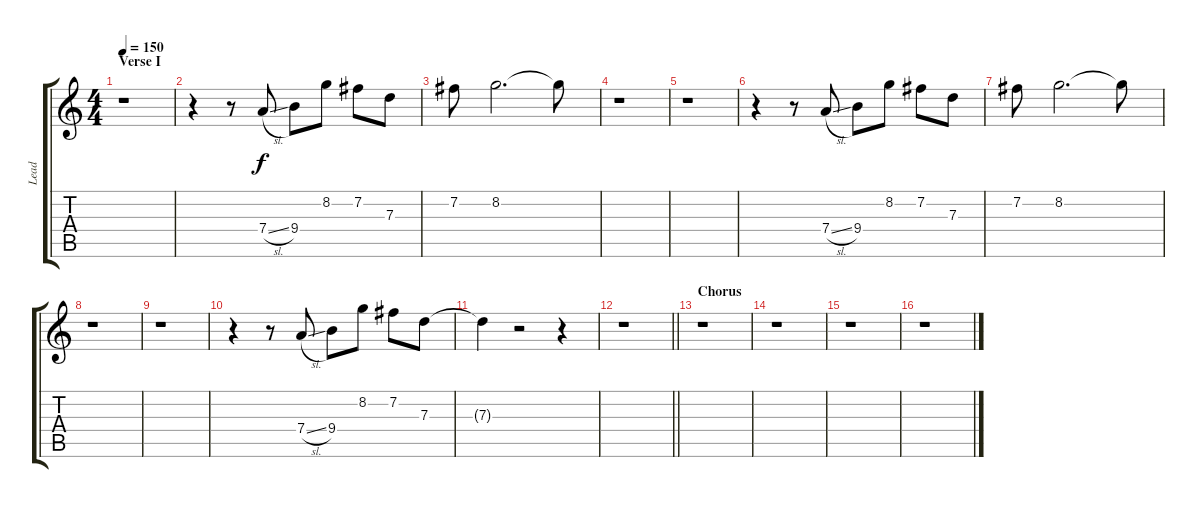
\track ("Lead" "Lead") {instrument overdrivenguitar}
\staff {score tabs}
\tuning (E4 B3 G3 D3 A2 E2) {hide}
\ts (4 4)
\section ("" "Verse I")
\tempo 150
\clef g2
\ks c
r.1{dy f} |
r.4 r.8 7.4{sl}.8 9.4.8 8.2.8 7.2.8 7.3.8 |
7.2.8 8.2.2{d} 8.2{t}.8 |
r.1 |
r.1 |
r.4 r.8 7.4{sl}.8 9.4.8 8.2.8 7.2.8 7.3.8 |
7.2.8 8.2.2{d} 8.2{t}.8 |
r.1 |
r.1 |
r.4 r.8 7.4{sl}.8 9.4.8 8.2.8 7.2.8 7.3.8 |
7.3{t}.4 r.2 r.4 |
\barLineRight lightlight
r.1 |
\section ("" "Chorus")
r.1 |
r.1 |
r.1 |
r.1
